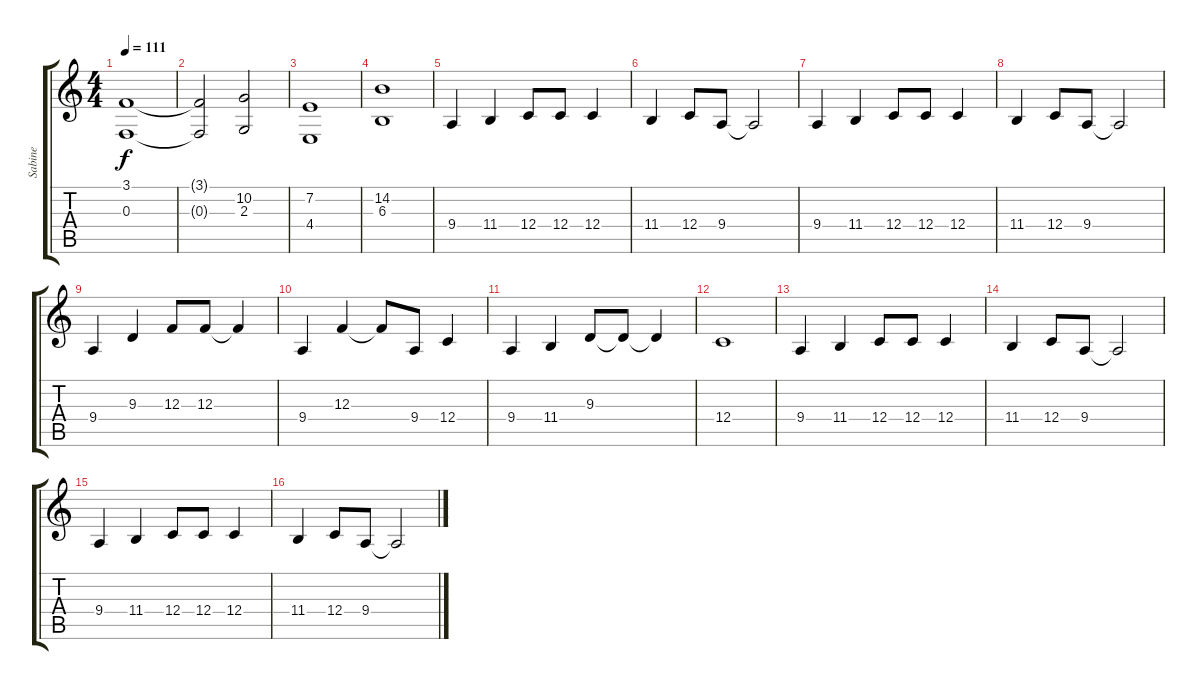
\track ("Sabine" "Sabine") {instrument stringensemble1}
\staff {score tabs}
\tuning (D4 A3 F3 C3 G2 D2) {hide}
\ts (4 4)
\tempo 111
\clef g2
\ks c
(3.1 0.3).1{dy f} |
(3.1{t} 0.3{t}).2 (10.2 2.3).2 |
(7.2 4.4).1 |
(14.2 6.3).1 |
9.4.4 11.4.4 12.4.8 12.4.8 12.4.4 |
11.4.4 12.4.8 9.4.8 9.4{t}.2 |
9.4.4 11.4.4 12.4.8 12.4.8 12.4.4 |
11.4.4 12.4.8 9.4.8 9.4{t}.2 |
9.4.4 9.3.4 12.3.8 12.3.8 12.3{t}.4 |
9.4.4 12.3.4 12.3{t}.8 9.4.8 12.4.4 |
9.4.4 11.4.4 9.3.8 9.3{t}.8 9.3{t}.4 |
12.4.1 |
9.4.4 11.4.4 12.4.8 12.4.8 12.4.4 |
11.4.4 12.4.8 9.4.8 9.4{t}.2 |
9.4.4 11.4.4 12.4.8 12.4.8 12.4.4 |
11.4.4 12.4.8 9.4.8 9.4{t}.2
